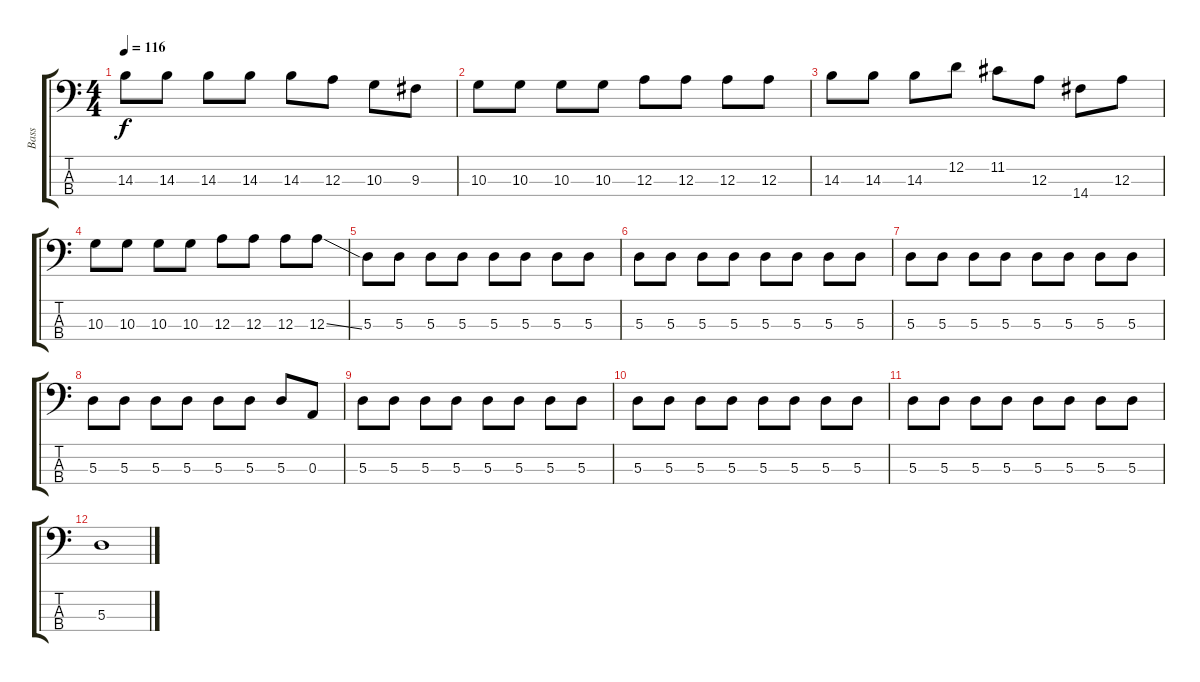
\track ("Bass" "Bass") {instrument electricbassfinger}
\staff {score tabs}
\tuning (G2 D2 A1 E1) {hide}
\ts (4 4)
\tempo 116
\clef f4
\ks c
14.3.8{dy f} 14.3.8 14.3.8 14.3.8 14.3.8 12.3.8 10.3.8 9.3.8 |
10.3.8 10.3.8 10.3.8 10.3.8 12.3.8 12.3.8 12.3.8 12.3.8 |
14.3.8 14.3.8 14.3.8 12.2.8 11.2.8 12.3.8 14.4.8 12.3.8 |
10.3.8 10.3.8 10.3.8 10.3.8 12.3.8 12.3.8 12.3.8 12.3{ss}.8 |
5.3.8 5.3.8 5.3.8 5.3.8 5.3.8 5.3.8 5.3.8 5.3.8 |
5.3.8 5.3.8 5.3.8 5.3.8 5.3.8 5.3.8 5.3.8 5.3.8 |
5.3.8 5.3.8 5.3.8 5.3.8 5.3.8 5.3.8 5.3.8 5.3.8 |
5.3.8 5.3.8 5.3.8 5.3.8 5.3.8 5.3.8 5.3.8 0.3.8 |
5.3.8 5.3.8 5.3.8 5.3.8 5.3.8 5.3.8 5.3.8 5.3.8 |
5.3.8 5.3.8 5.3.8 5.3.8 5.3.8 5.3.8 5.3.8 5.3.8 |
5.3.8 5.3.8 5.3.8 5.3.8 5.3.8 5.3.8 5.3.8 5.3.8 |
5.3.1
